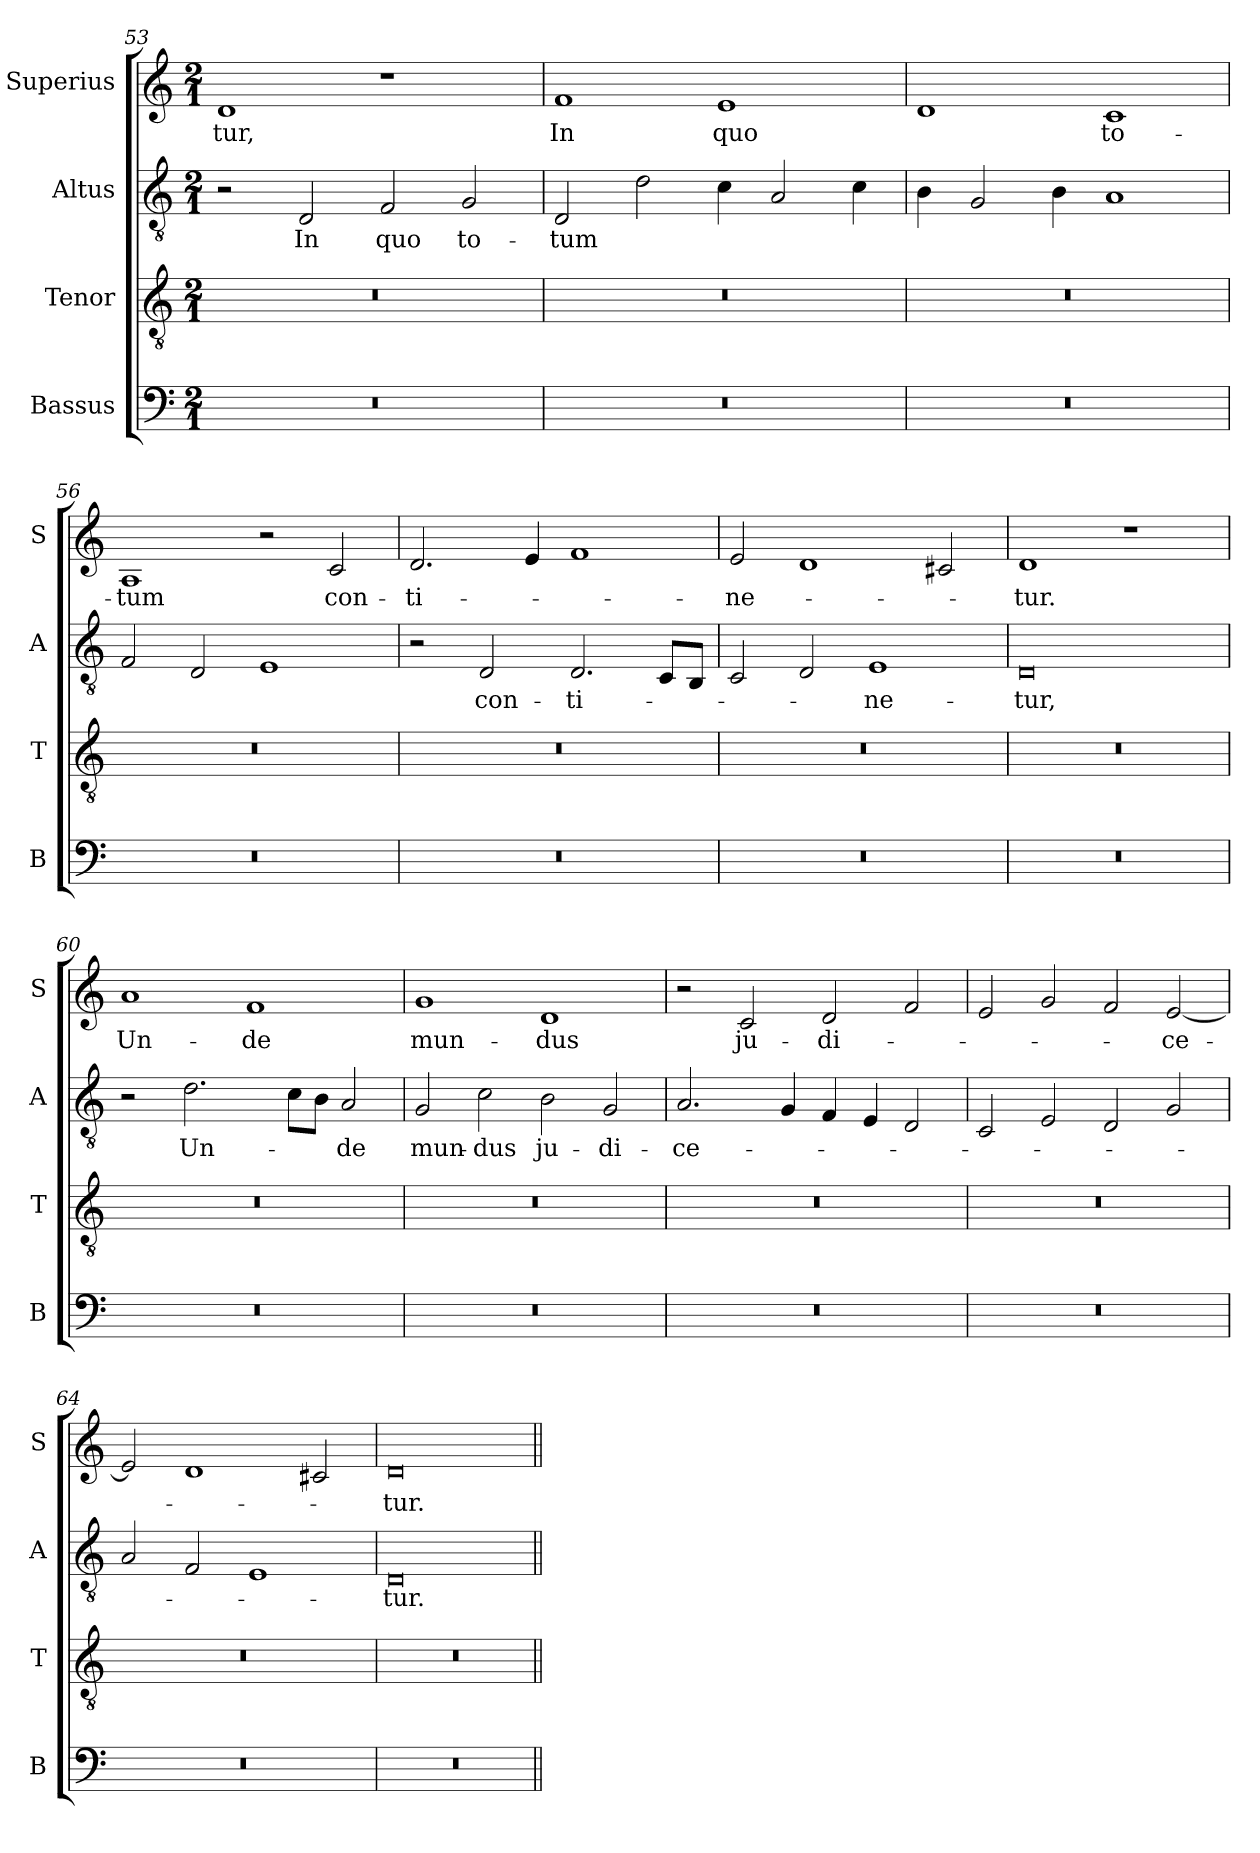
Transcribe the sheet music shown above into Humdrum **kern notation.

**kern	**kern	**kern	**text	**kern	**text
*part4	*part3	*part2	*part2	*part1	*part1
*staff4	*staff3	*staff2	*staff2	*staff1	*staff1
*I"Bassus	*I"Tenor	*I"Altus	*	*I"Superius	*
*I'B	*I'T	*I'A	*	*I'S	*
*clefF4	*clefGv2	*clefGv2	*	*clefG2	*
*k[]	*k[]	*k[]	*	*k[]	*
*M2/1	*M2/1	*M2/1	*	*M2/1	*
=53	=53	=53	=53	=53	=53
0r	0r	2r	.	1d	-tur,
.	.	2D/	In	.	.
.	.	2F/	quo	1r	.
.	.	2G/	to-	.	.
=54	=54	=54	=54	=54	=54
0r	0r	2D/	-tum	1f	In
.	.	2d\	.	.	.
.	.	4c\	.	1e	quo
.	.	2A/	.	.	.
.	.	4c\	.	.	.
=55	=55	=55	=55	=55	=55
0r	0r	4B\	.	1d	.
.	.	2G/	.	.	.
.	.	4B\	.	.	.
.	.	1A	.	1c	to-
=56	=56	=56	=56	=56	=56
0r	0r	2F/	.	1A	-tum
.	.	2D/	.	.	.
.	.	1E	.	2r	.
.	.	.	.	2c/	con-
=57	=57	=57	=57	=57	=57
0r	0r	2r	.	2.d/	-ti-
.	.	2D/	con-	.	.
.	.	.	.	4e/	.
.	.	2.D/	-ti-	1f	.
.	.	8C/L	.	.	.
.	.	8BB/J	.	.	.
=58	=58	=58	=58	=58	=58
0r	0r	2C/	.	2e/	-ne-
.	.	2D/	.	1d	.
.	.	1E	-ne-	.	.
.	.	.	.	2c#X/	.
=59	=59	=59	=59	=59	=59
0r	0r	0D	-tur,	1d	-tur.
.	.	.	.	1r	.
=60	=60	=60	=60	=60	=60
0r	0r	2r	.	1a	Un-
.	.	2.d\	Un-	.	.
.	.	.	.	1f	-de
.	.	8c\L	.	.	.
.	.	8B\J	.	.	.
.	.	2A/	-de	.	.
=61	=61	=61	=61	=61	=61
0r	0r	2G/	mun-	1g	mun-
.	.	2c\	-dus	.	.
.	.	2B\	ju-	1d	-dus
.	.	2G/	-di-	.	.
=62	=62	=62	=62	=62	=62
0r	0r	2.A/	-ce-	2r	.
.	.	.	.	2c/	ju-
.	.	4G/	.	.	.
.	.	4F/	.	2d/	-di-
.	.	4E/	.	.	.
.	.	2D/	.	2f/	.
=63	=63	=63	=63	=63	=63
0r	0r	2C/	.	2e/	.
.	.	2E/	.	2g/	.
.	.	2D/	.	2f/	.
.	.	2G/	.	[2e/	-ce-
=64	=64	=64	=64	=64	=64
0r	0r	2A/	.	2e/]	.
.	.	2F/	.	1d	.
.	.	1E	.	.	.
.	.	.	.	2c#X/	.
=65	=65	=65	=65	=65	=65
0r	0r	0D	-tur.	0d	-tur.
=||	=||	=||	=||	=||	=||
*-	*-	*-	*-	*-	*-
